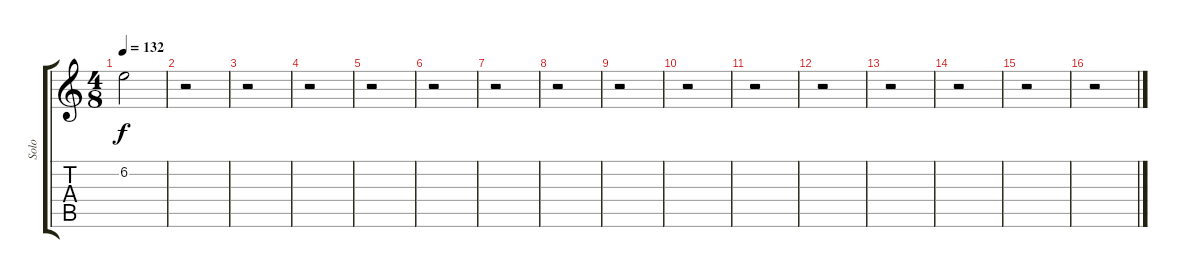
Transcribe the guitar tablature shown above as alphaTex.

\track ("Solo" "Solo") {instrument distortionguitar}
\staff {score tabs}
\tuning (Eb4 Bb3 Gb3 Db3 Ab2 Eb2) {hide}
\ts (4 8)
\tempo 132
\clef g2
\ks c
6.2{t}.2{dy f} |
r.2 |
r.2 |
r.2 |
r.2 |
r.2 |
r.2 |
r.2 |
r.2 |
r.2 |
r.2 |
r.2 |
r.2 |
r.2 |
r.2 |
r.2
